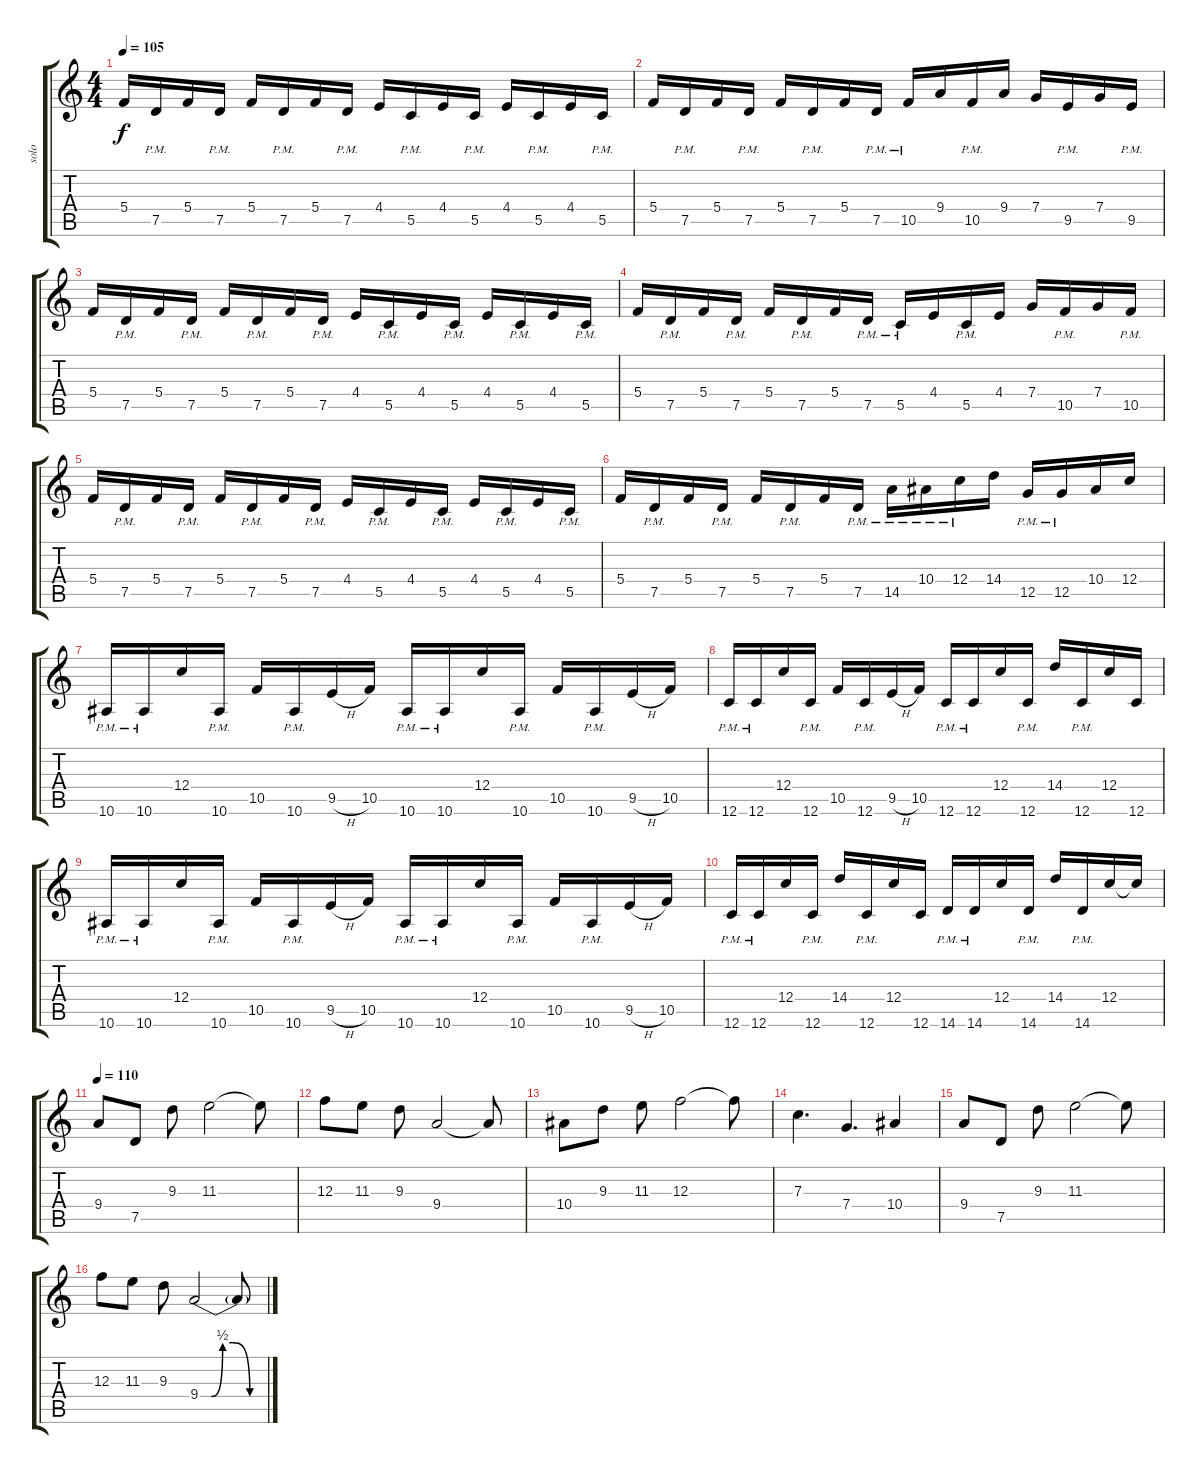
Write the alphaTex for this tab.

\track ("solo" "solo") {instrument distortionguitar}
\staff {score tabs}
\tuning (D4 A3 F3 C3 G2 C2) {hide}
\ts (4 4)
\tempo 105
\clef g2
\ks c
5.4.16{dy f} 7.5{pm}.16 5.4.16 7.5{pm}.16 5.4.16 7.5{pm}.16 5.4.16 7.5{pm}.16 4.4.16 5.5{pm}.16 4.4.16 5.5{pm}.16 4.4.16 5.5{pm}.16 4.4.16 5.5{pm}.16 |
5.4.16 7.5{pm}.16 5.4.16 7.5{pm}.16 5.4.16 7.5{pm}.16 5.4.16 7.5{pm}.16 10.5{pm}.16 9.4.16 10.5{pm}.16 9.4.16 7.4.16 9.5{pm}.16 7.4.16 9.5{pm}.16 |
5.4.16 7.5{pm}.16 5.4.16 7.5{pm}.16 5.4.16 7.5{pm}.16 5.4.16 7.5{pm}.16 4.4.16 5.5{pm}.16 4.4.16 5.5{pm}.16 4.4.16 5.5{pm}.16 4.4.16 5.5{pm}.16 |
5.4.16 7.5{pm}.16 5.4.16 7.5{pm}.16 5.4.16 7.5{pm}.16 5.4.16 7.5{pm}.16 5.5{pm}.16 4.4.16 5.5{pm}.16 4.4.16 7.4.16 10.5{pm}.16 7.4.16 10.5{pm}.16 |
5.4.16 7.5{pm}.16 5.4.16 7.5{pm}.16 5.4.16 7.5{pm}.16 5.4.16 7.5{pm}.16 4.4.16 5.5{pm}.16 4.4.16 5.5{pm}.16 4.4.16 5.5{pm}.16 4.4.16 5.5{pm}.16 |
5.4.16 7.5{pm}.16 5.4.16 7.5{pm}.16 5.4.16 7.5{pm}.16 5.4.16 7.5{pm}.16 14.5{pm}.16 10.4{pm}.16 12.4{pm}.16 14.4.16 12.5{pm}.16 12.5{pm}.16 10.4.16 12.4.16 |
10.6{pm}.16 10.6{pm}.16 12.4.16 10.6{pm}.16 10.5.16 10.6{pm}.16 9.5{h}.16 10.5.16 10.6{pm}.16 10.6{pm}.16 12.4.16 10.6{pm}.16 10.5.16 10.6{pm}.16 9.5{h}.16 10.5.16 |
12.6{pm}.16 12.6{pm}.16 12.4.16 12.6{pm}.16 10.5.16 12.6{pm}.16 9.5{h}.16 10.5.16 12.6{pm}.16 12.6{pm}.16 12.4.16 12.6{pm}.16 14.4.16 12.6{pm}.16 12.4.16 12.6.16 |
10.6{pm}.16 10.6{pm}.16 12.4.16 10.6{pm}.16 10.5.16 10.6{pm}.16 9.5{h}.16 10.5.16 10.6{pm}.16 10.6{pm}.16 12.4.16 10.6{pm}.16 10.5.16 10.6{pm}.16 9.5{h}.16 10.5.16 |
12.6{pm}.16 12.6{pm}.16 12.4.16 12.6{pm}.16 14.4.16 12.6{pm}.16 12.4.16 12.6.16 14.6{pm}.16 14.6{pm}.16 12.4.16 14.6{pm}.16 14.4.16 14.6{pm}.16 12.4.16 12.4{t}.16 |
\tempo 110
9.4.8 7.5.8 9.3.8 11.3.2 11.3{t}.8 |
12.3.8 11.3.8 9.3.8 9.4.2 9.4{t}.8 |
10.4.8 9.3.8 11.3.8 12.3.2 12.3{t}.8 |
7.3.4{d} 7.4.4{d} 10.4.4 |
9.4.8 7.5.8 9.3.8 11.3.2 11.3{t}.8 |
12.3.8 11.3.8 9.3.8 9.4{be (custom 0 0 10 0 20 2 29 2 44 0 60 0)}.2 9.4{t}.8
